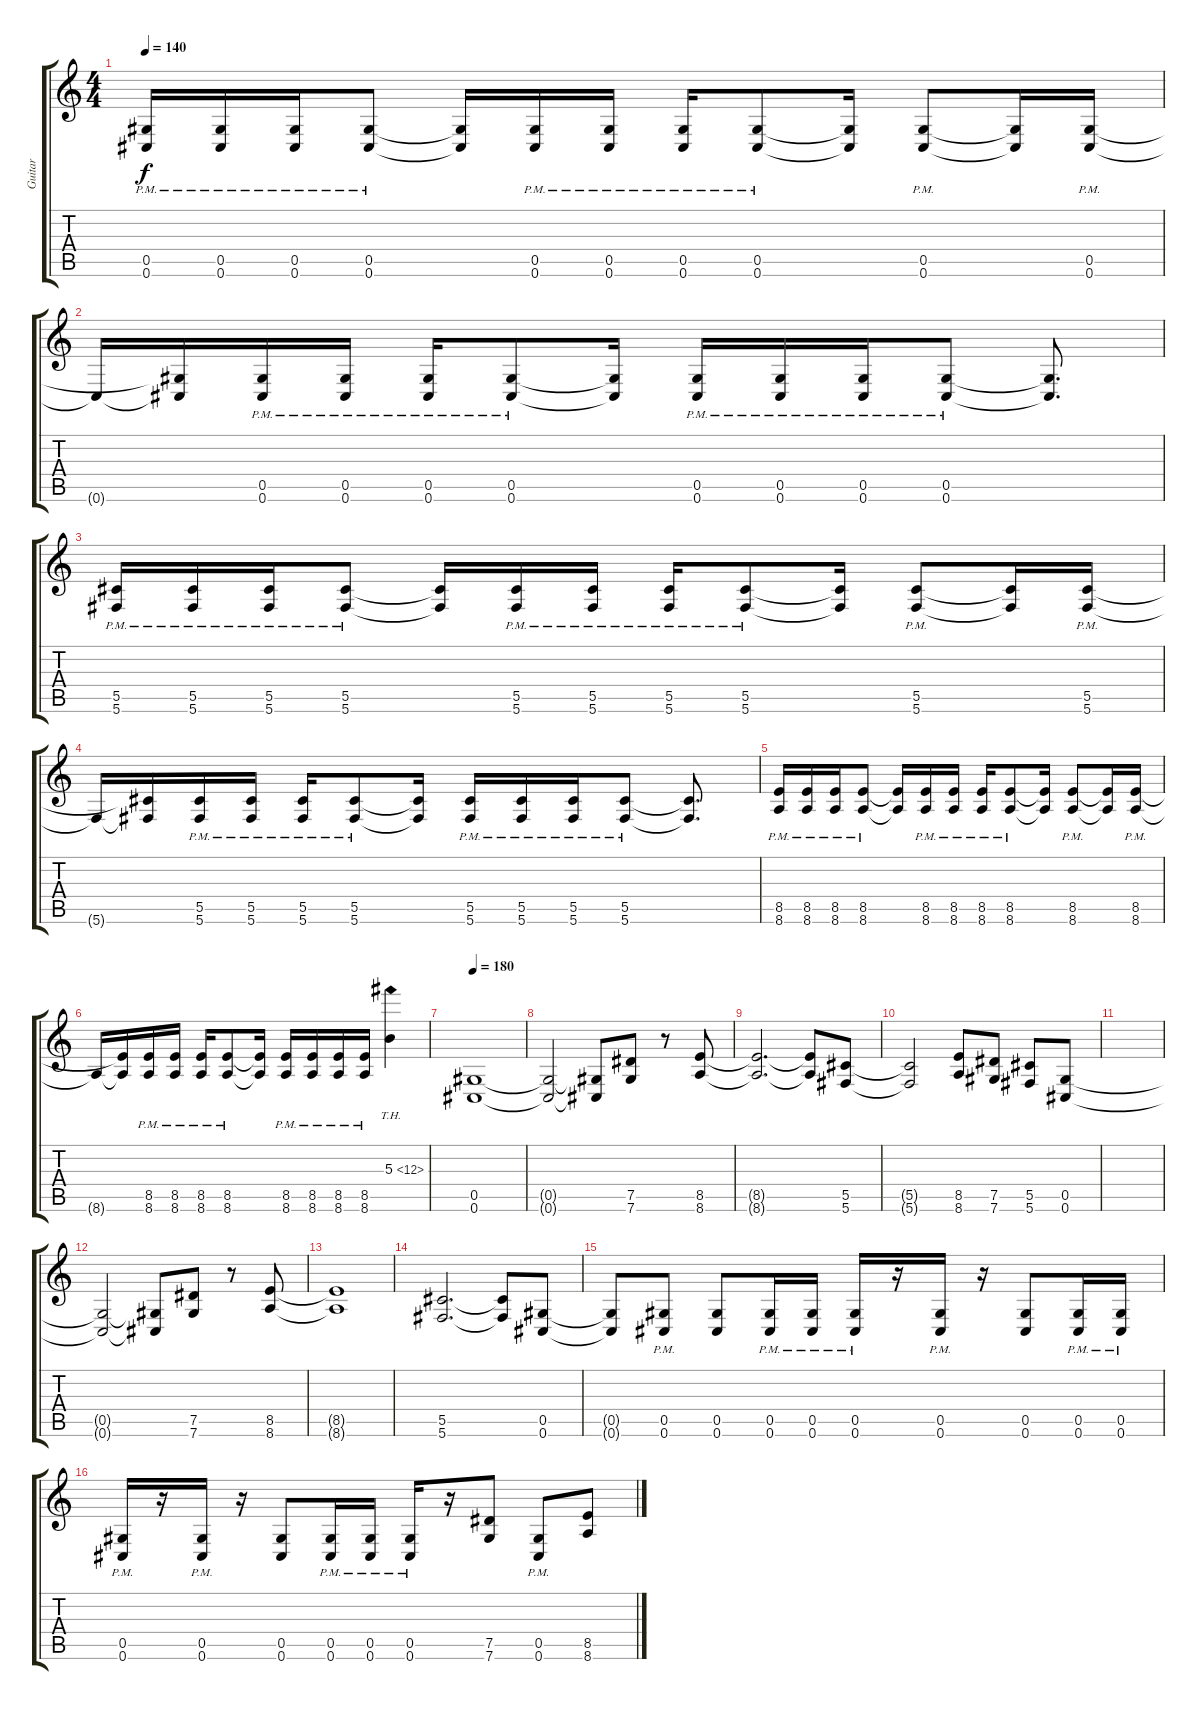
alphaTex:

\track ("Guitar" "Guitar") {instrument distortionguitar}
\staff {score tabs}
\tuning (Eb4 Bb3 Gb3 Db3 Ab2 Db2) {hide}
\ts (4 4)
\tempo 140
\clef g2
\ks c
(0.5{pm} 0.6{pm}).16{dy f} (0.5{pm} 0.6{pm}).16 (0.5{pm} 0.6{pm}).16 (0.5{pm} 0.6{pm}).8 (0.5{t} 0.6{t}).16 (0.5{pm} 0.6{pm}).16 (0.5{pm} 0.6{pm}).16 (0.5{pm} 0.6{pm}).16 (0.5{pm} 0.6{pm}).8 (0.5{t} 0.6{t}).16 (0.5{pm} 0.6{pm}).8 (0.5{t} 0.6{t}).16 (0.5{pm} 0.6{pm}).16 |
0.6{t}.16 (0.5{t} 0.6{t}).16 (0.5{pm} 0.6{pm}).16 (0.5{pm} 0.6{pm}).16 (0.5{pm} 0.6{pm}).16 (0.5{pm} 0.6{pm}).8 (0.5{t} 0.6{t}).16 (0.5{pm} 0.6{pm}).16 (0.5{pm} 0.6{pm}).16 (0.5{pm} 0.6{pm}).16 (0.5{pm} 0.6{pm}).8 (0.5{t} 0.6{t}).8{d} |
(5.5{pm} 5.6{pm}).16 (5.5{pm} 5.6{pm}).16 (5.5{pm} 5.6{pm}).16 (5.5{pm} 5.6{pm}).8 (5.5{t} 5.6{t}).16 (5.5{pm} 5.6{pm}).16 (5.5{pm} 5.6{pm}).16 (5.5{pm} 5.6{pm}).16 (5.5{pm} 5.6{pm}).8 (5.5{t} 5.6{t}).16 (5.5{pm} 5.6{pm}).8 (5.5{t} 5.6{t}).16 (5.5{pm} 5.6{pm}).16 |
5.6{t}.16 (5.5{t} 5.6{t}).16 (5.5{pm} 5.6{pm}).16 (5.5{pm} 5.6{pm}).16 (5.5{pm} 5.6{pm}).16 (5.5{pm} 5.6{pm}).8 (5.5{t} 5.6{t}).16 (5.5{pm} 5.6{pm}).16 (5.5{pm} 5.6{pm}).16 (5.5{pm} 5.6{pm}).16 (5.5{pm} 5.6{pm}).8 (5.5{t} 5.6{t}).8{d} |
(8.5{pm} 8.6{pm}).16 (8.5{pm} 8.6{pm}).16 (8.5{pm} 8.6{pm}).16 (8.5{pm} 8.6{pm}).8 (8.5{t} 8.6{t}).16 (8.5{pm} 8.6{pm}).16 (8.5{pm} 8.6{pm}).16 (8.5{pm} 8.6{pm}).16 (8.5{pm} 8.6{pm}).8 (8.5{t} 8.6{t}).16 (8.5{pm} 8.6{pm}).8 (8.5{t} 8.6{t}).16 (8.5{pm} 8.6{pm}).16 |
8.6{t}.16 (8.5{t} 8.6{t}).16 (8.5{pm} 8.6{pm}).16 (8.5{pm} 8.6{pm}).16 (8.5{pm} 8.6{pm}).16 (8.5{pm} 8.6{pm}).8 (8.5{t} 8.6{t}).16 (8.5{pm} 8.6{pm}).16 (8.5{pm} 8.6{pm}).16 (8.5{pm} 8.6{pm}).16 (8.5{pm} 8.6{pm}).16 5.3{th 7}.4 |
\tempo 180
(0.5 0.6).1 |
(0.5{t} 0.6{t}).2 (0.5{t} 0.6{t}).8 (7.5 7.6).8 r.8 (8.5 8.6).8 |
(8.5{t} 8.6{t}).2{d} (8.5{t} 8.6{t}).8 (5.5 5.6).8 |
(5.5{t} 5.6{t}).2 (8.5 8.6).8 (7.5 7.6).8 (5.5 5.6).8 (0.5 0.6).8 |
|
(0.5{t} 0.6{t}).2 (0.5{t} 0.6{t}).8 (7.5 7.6).8 r.8 (8.5 8.6).8 |
(8.5{t} 8.6{t}).1 |
(5.5 5.6).2{d} (5.5{t} 5.6{t}).8 (0.5 0.6).8 |
(0.5{t} 0.6{t}).8 (0.5{pm} 0.6{pm}).8 (0.5 0.6).8 (0.5{pm} 0.6{pm}).16 (0.5{pm} 0.6{pm}).16 (0.5{pm} 0.6{pm}).16 r.16 (0.5{pm} 0.6{pm}).16 r.16 (0.5 0.6).8 (0.5{pm} 0.6{pm}).16 (0.5{pm} 0.6{pm}).16 |
(0.5{pm} 0.6{pm}).16 r.16 (0.5{pm} 0.6{pm}).16 r.16 (0.5 0.6).8 (0.5{pm} 0.6{pm}).16 (0.5{pm} 0.6{pm}).16 (0.5{pm} 0.6{pm}).16 r.16 (7.5 7.6).8 (0.5{pm} 0.6{pm}).8 (8.5 8.6).8
